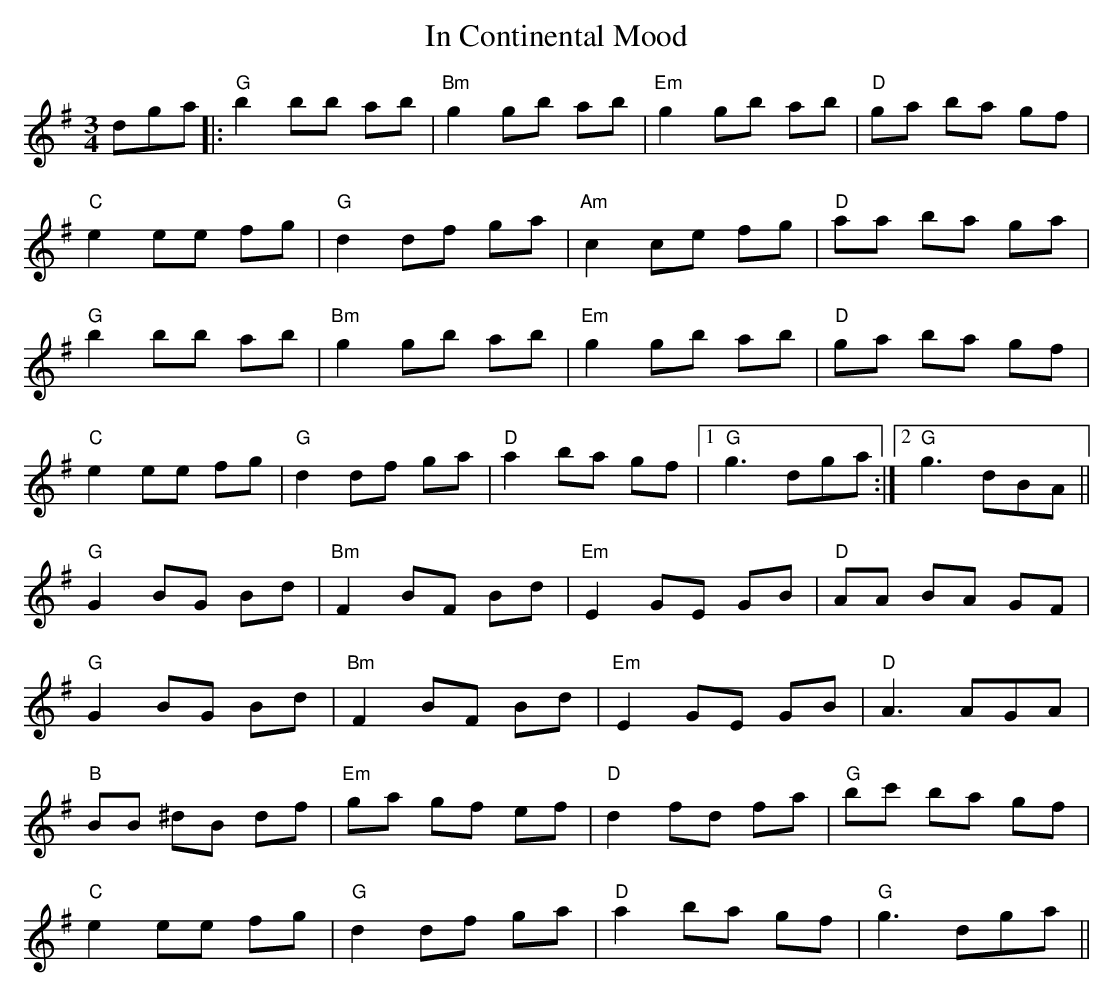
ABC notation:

X:1
T: In Continental Mood
M: 3/4
L: 1/8
K: Gmaj
dga|:"G"b2bb ab|"Bm"g2gb ab|"Em"g2gb ab|"D"ga ba gf|
"C"e2ee fg|"G"d2df ga|"Am"c2ce fg|"D"aa ba ga|
"G"b2bb ab|"Bm"g2gb ab|"Em"g2gb ab|"D"ga ba gf|
"C"e2ee fg|"G"d2df ga|"D"a2ba gf|1 "G"g3dga:|2 "G"g3dBA||
"G"G2BG Bd|"Bm"F2BF Bd|"Em"E2GE GB|"D"AA BA GF|
"G"G2BG Bd|"Bm"F2BF Bd|"Em"E2GE GB|"D"A3AGA|
"B"BB ^dB df|"Em"ga gf ef|"D"d2 fd fa|"G"bc' ba gf|
"C"e2ee fg|"G"d2df ga|"D"a2ba gf|"G"g3dga||
